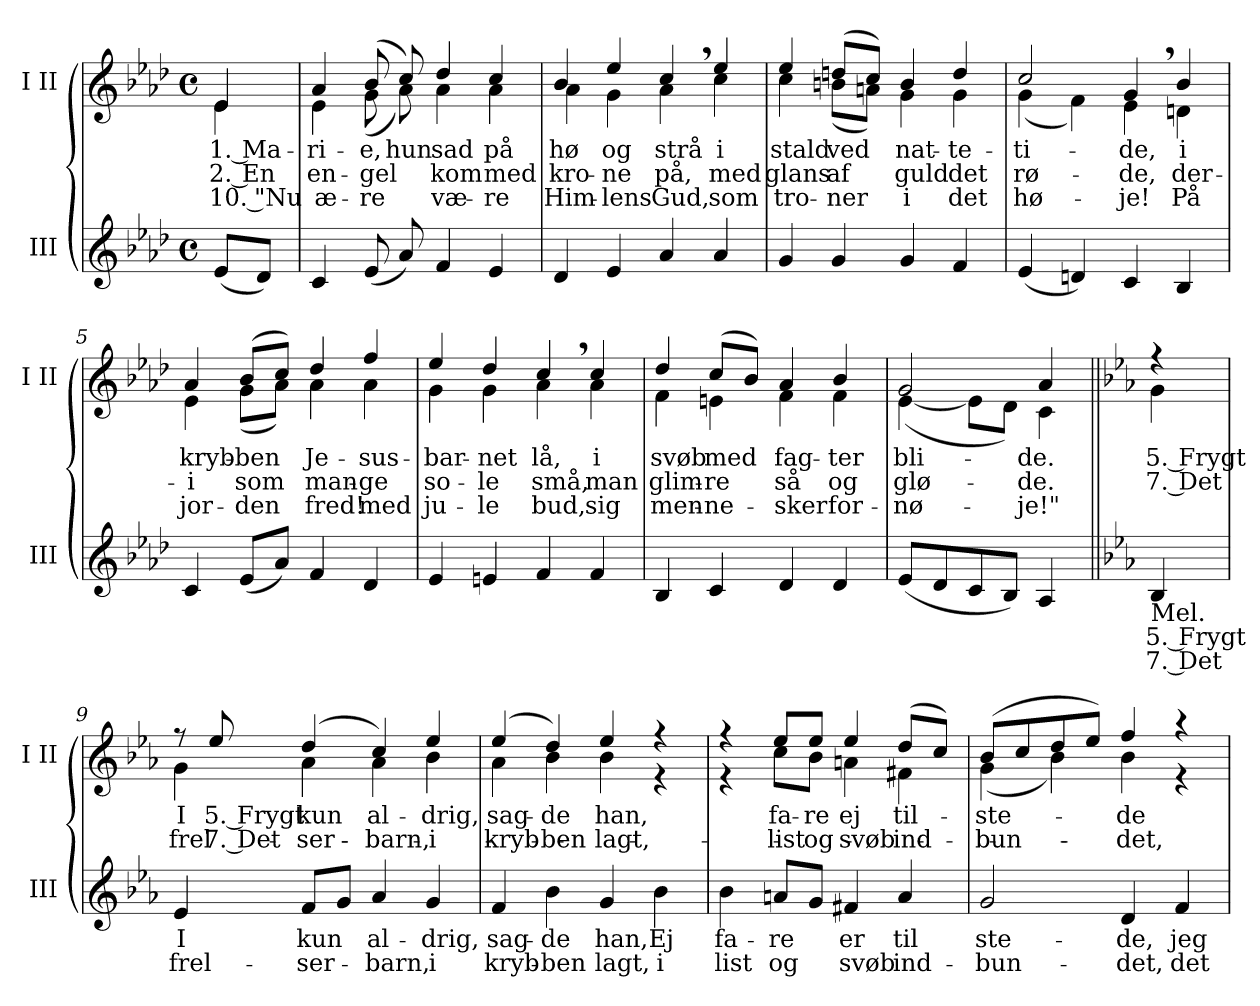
**kern	**text	**text	**kern	**text	**text	**text
*part2	*part2	*part2	*part1	*part1	*part1	*part1
*staff2	*staff2	*staff2	*staff1	*staff1	*staff1	*staff1
*I"III	*	*	*I"I II	*	*	*
*I'III	*	*	*I'I II	*	*	*
*clefG2	*	*	*clefG2	*	*	*
*k[b-e-a-d-]	*	*	*k[b-e-a-d-]	*	*	*
*M4/4	*	*	*M4/4	*	*	*
*met(c)	*	*	*met(c)	*	*	*
=	=	=	=	=	=	=
!	!	!	!	!LO:LY:b	!LO:LY:b	!LO:LY:b
*	*	*	*^	*	*	*
(<8e-/L	.	.	4e-/	4e-\	1. Ma-	2. En	10. "Nu
8d-/J)	.	.	.	.	.	.	.
=1	=1	=1	=1	=1	=1	=1	=1
!	!	!	!	!	!LO:LY:b	!LO:LY:b	!LO:LY:b
4c/	.	.	4a-/	4e-\	-ri-	en-	æ-
!	!	!	!	!	!LO:LY:b	!LO:LY:b	!LO:LY:b
(<8e-/	.	.	(>8b-/	(<8g\	-e,	-gel	-re
!	!	!	!	!	!LO:LY:b	!	!
8a-/)	.	.	8cc/)	8a-\)	hun	.	.
!	!	!	!	!	!LO:LY:b	!LO:LY:b	!LO:LY:b
4f/	.	.	4dd-/	4a-\	sad	kom	væ-
!	!	!	!	!	!LO:LY:b	!LO:LY:b	!LO:LY:b
4e-/	.	.	4cc/	4a-\	på	med	-re
=2	=2	=2	=2	=2	=2	=2	=2
!	!	!	!	!	!LO:LY:b	!LO:LY:b	!LO:LY:b
4d-/	.	.	4b-/	4a-\	hø	kro-	Him-
!	!	!	!	!	!LO:LY:b	!LO:LY:b	!LO:LY:b
4e-/	.	.	4ee-/	4g\	og	-ne	-lens
!	!	!	!	!	!LO:LY:b	!LO:LY:b	!LO:LY:b
4a-/	.	.	4cc,/	4a-\	strå	på,	Gud,
!	!	!	!	!	!LO:LY:b	!LO:LY:b	!LO:LY:b
4a-/	.	.	4ee-/	4cc\	i	med	som
=3	=3	=3	=3	=3	=3	=3	=3
!	!	!	!	!	!LO:LY:b	!LO:LY:b	!LO:LY:b
4g/	.	.	4ee-/	4cc\	stald	glans	tro-
!	!	!	!	!	!LO:LY:b	!LO:LY:b	!LO:LY:b
4g/	.	.	(>8ddn/L	(<8bn\L	ved	af	-ner
.	.	.	8cc/J)	8an\J)	.	.	.
!	!	!	!	!	!LO:LY:b	!LO:LY:b	!LO:LY:b
4g/	.	.	4b/	4g\	nat-	guld	i
!	!	!	!	!	!LO:LY:b	!LO:LY:b	!LO:LY:b
4f/	.	.	4dd/	4g\	-te-	det	det
=4	=4	=4	=4	=4	=4	=4	=4
!	!	!	!	!	!LO:LY:b	!LO:LY:b	!LO:LY:b
(<4e-/	.	.	2cc/	(<4g\	-ti-	rø-	hø-
4dn/)	.	.	.	4f\)	.	.	.
!	!	!	!	!	!LO:LY:b	!LO:LY:b	!LO:LY:b
4c/	.	.	4g,/	4e-\	-de,	-de,	-je!
!	!	!	!	!	!LO:LY:b	!LO:LY:b	!LO:LY:b
4B-/	.	.	4b-/	4dn\	i	der-	På
!!LO:LB:g=z	!!
=5	=5	=5	=5	=5	=5	=5	=5
!	!	!	!	!	!LO:LY:b	!LO:LY:b	!LO:LY:b
4c/	.	.	4a-/	4e-\	kryb-	-i	jor-
!	!	!	!	!	!LO:LY:b	!LO:LY:b	!LO:LY:b
(<8e-/L	.	.	(>8b-/L	(<8g\L	-ben	som	-den
8a-/J)	.	.	8cc/J)	8a-\J)	.	.	.
!	!	!	!	!	!LO:LY:b	!LO:LY:b	!LO:LY:b
4f/	.	.	4dd-/	4a-\	Je-	man-	fred!
!	!	!	!	!	!LO:LY:b	!LO:LY:b	!LO:LY:b
4d-/	.	.	4ff/	4a-\	-sus-	-ge	med
=6	=6	=6	=6	=6	=6	=6	=6
!	!	!	!	!	!LO:LY:b	!LO:LY:b	!LO:LY:b
4e-/	.	.	4ee-/	4g\	-bar-	so-	ju-
!	!	!	!	!	!LO:LY:b	!LO:LY:b	!LO:LY:b
4en/	.	.	4dd-/	4g\	-net	-le	-le
!	!	!	!	!	!LO:LY:b	!LO:LY:b	!LO:LY:b
4f/	.	.	4cc,/	4a-\	lå,	små,	bud,
!	!	!	!	!	!LO:LY:b	!LO:LY:b	!LO:LY:b
4f/	.	.	4cc/	4a-\	i	man	sig
=7	=7	=7	=7	=7	=7	=7	=7
!	!	!	!	!	!LO:LY:b	!LO:LY:b	!LO:LY:b
4B-/	.	.	4dd-/	4f\	svøb	glim-	men-
!	!	!	!	!	!LO:LY:b	!LO:LY:b	!LO:LY:b
4c/	.	.	(>8cc/L	4en\	med	-re	-ne-
.	.	.	8b-/J)	.	.	.	.
!	!	!	!	!	!LO:LY:b	!LO:LY:b	!LO:LY:b
4d-/	.	.	4a-/	4f\	fag-	så	-sker
!	!	!	!	!	!LO:LY:b	!LO:LY:b	!LO:LY:b
4d-/	.	.	4b-/	4f\	-ter	og	for-
=8	=8	=8	=8	=8	=8	=8	=8
!	!	!	!	!	!LO:LY:b	!LO:LY:b	!LO:LY:b
(<8e-/L	.	.	2g/	(<[4e-\	bli-	glø-	-nø-
8d-/	.	.	.	.	.	.	.
8c/	.	.	.	8e-\L]	.	.	.
8B-/J)	.	.	.	8d-\J)	.	.	.
!	!	!	!	!	!LO:LY:b	!LO:LY:b	!LO:LY:b
4A-/	.	.	4a-/	4c\	-de.	-de.	-je!"
!!LO:PB:g=z	!!
=8X1||	=8X1||	=8X1||	=8X1||	=8X1||	=8X1||	=8X1||	=8X1||
*k[b-e-a-]	*	*	*k[b-e-a-]	*	*	*	*
!LO:TX:b:t=Mel.	!	!	!	!	!	!	!
!	!LO:LY:b	!LO:LY:b	!	!	!LO:LY:b	!LO:LY:b	!
4B-/	5. Frygt	7. Det	4r	4g\	5. Frygt	7. Det	.
=9	=9	=9	=9	=9	=9	=9	=9
!	!LO:LY:b	!LO:LY:b	!	!	!LO:LY:b	!LO:LY:b	!
4e-/	I	frel-	8r	4g\	I	frel-	.
!	!	!	!	!	!LO:LY:a	!LO:LY:a	!
.	.	.	8ee-/	.	5. Frygt	7. Det	.
!	!LO:LY:b	!LO:LY:b	!	!	!LO:LY:a	!LO:LY:a	!
!	!	!	!	!	!LO:LY:b	!LO:LY:b	!
8f/L	kun	-ser-	(>4dd/	4a-\	kun	-ser-	.
8g/J	.	.	.	.	.	.	.
!	!LO:LY:b	!LO:LY:b	!	!	!LO:LY:b	!LO:LY:b	!
4a-/	al-	-barn,	4cc/)	4a-\	al-	-barn,	.
!	!LO:LY:b	!LO:LY:b	!	!	!LO:LY:a	!LO:LY:a	!
!	!	!	!	!	!LO:LY:b	!LO:LY:b	!
4g/	-drig,	i	4ee-/	4b-\	-drig,	i	.
=10	=10	=10	=10	=10	=10	=10	=10
!	!LO:LY:b	!LO:LY:b	!	!	!LO:LY:a	!LO:LY:a	!
!	!	!	!	!	!LO:LY:b	!LO:LY:b	!
4f/	sag-	kryb-	(>4ee-/	4a-\	sag-	kryb-	.
!	!LO:LY:b	!LO:LY:b	!	!	!	!LO:LY:a	!
!	!	!	!	!	!LO:LY:b	!LO:LY:b	!
4b-\	-de	-ben	4dd/)	4b-\	-de	-ben	.
!	!LO:LY:b	!LO:LY:b	!	!	!LO:LY:a	!LO:LY:a	!
!	!	!	!	!	!LO:LY:b	!LO:LY:b	!
4g/	han,	lagt,	4ee-/	4b-\	han,	lagt,	.
!	!LO:LY:b	!LO:LY:b	!	!	!	!	!
4b-\	Ej	i	4r	4r	.	.	.
=11	=11	=11	=11	=11	=11	=11	=11
!	!LO:LY:b	!LO:LY:b	!	!	!	!	!
4b-\	fa-	list	4r	4r	.	.	.
!	!LO:LY:b	!LO:LY:b	!	!	!LO:LY:b	!LO:LY:b	!
8an/L	-re	og	8ee-/L	8cc\L	fa-	list	.
!	!	!	!	!	!LO:LY:b	!LO:LY:b	!
8g/J	.	.	8ee-/J	8b-\J	-re	og	.
!	!LO:LY:b	!LO:LY:b	!	!	!LO:LY:b	!LO:LY:b	!
4f#X/	er	svøb	4ee-/	4an\	ej	svøb	.
!	!LO:LY:b	!LO:LY:b	!	!	!LO:LY:b	!LO:LY:b	!
4a/	til	ind-	(>8dd/L	4f#X\	til-	ind-	.
.	.	.	8cc/J)	.	.	.	.
!!LO:LB:g=z	!!
=12	=12	=12	=12	=12	=12	=12	=12
!	!LO:LY:b	!LO:LY:b	!	!	!LO:LY:b	!LO:LY:b	!
2g/	ste-	-bun-	(>8b-/L	(<4g\	-ste-	-bun-	.
.	.	.	8cc/	.	.	.	.
.	.	.	8dd/	4b-\)	.	.	.
.	.	.	8ee-/J)	.	.	.	.
!	!LO:LY:b	!LO:LY:b	!	!	!LO:LY:b	!LO:LY:b	!
4d/	-de,	-det,	4ff/	4b-\	-de	-det,	.
!	!LO:LY:b	!LO:LY:b	!	!	!	!	!
4f/	jeg	det	4r	4r	.	.	.
*	*	*	*v	*v	*	*	*
=	=	=	=	=	=	=
*-	*-	*-	*-	*-	*-	*-
